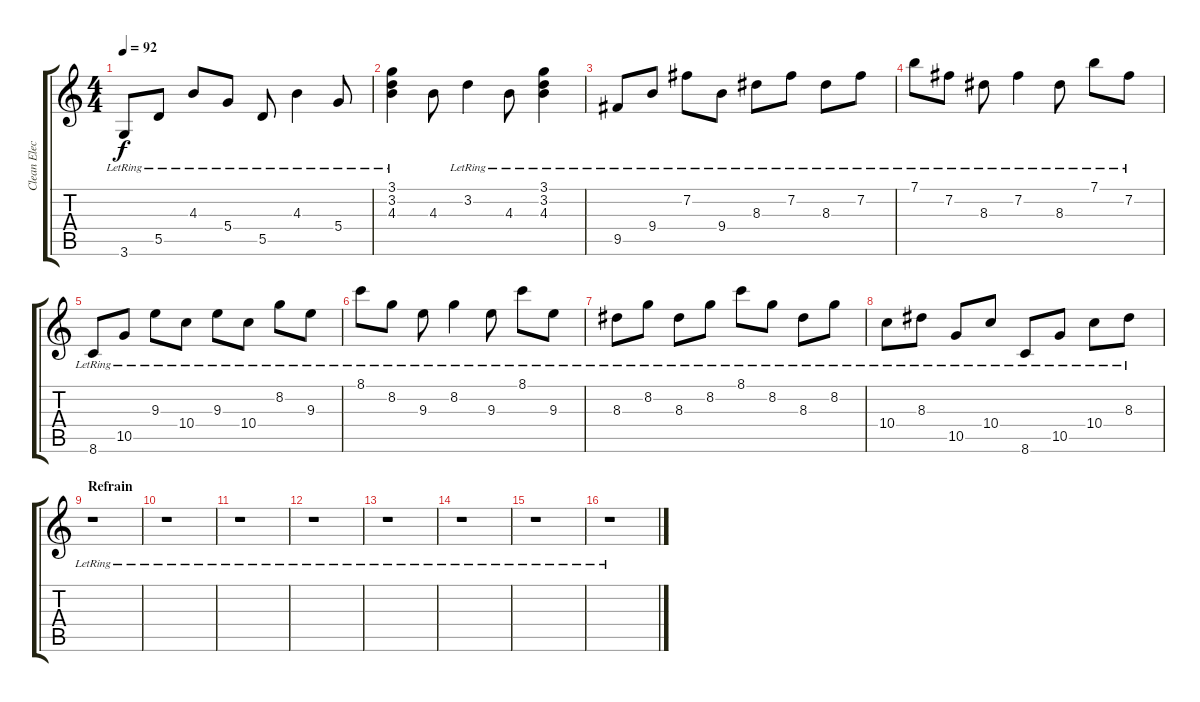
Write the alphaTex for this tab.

\track ("Clean Electric" "Clean Elec") {instrument electricguitarclean}
\staff {score tabs}
\tuning (E4 B3 G3 D3 A2 E2) {hide}
\ts (4 4)
\tempo 92
\clef g2
\ks c
3.6{lr}.8{dy f} 5.5{lr}.8 4.3{lr}.8 5.4{lr}.8 5.5{lr}.8 4.3{lr}.4 5.4{lr}.8 |
(3.1{lr} 3.2{lr} 4.3{lr}).4 4.3.8 3.2{lr}.4 4.3{lr}.8 (3.1{lr} 3.2{lr} 4.3{lr}).4 |
9.5{lr}.8 9.4{lr}.8 7.2{lr}.8 9.4{lr}.8 8.3{lr}.8 7.2{lr}.8 8.3{lr}.8 7.2{lr}.8 |
7.1{lr}.8 7.2{lr}.8 8.3{lr}.8 7.2{lr}.4 8.3{lr}.8 7.1{lr}.8 7.2{lr}.8 |
8.6{lr}.8 10.5{lr}.8 9.3{lr}.8 10.4{lr}.8 9.3{lr}.8 10.4{lr}.8 8.2{lr}.8 9.3{lr}.8 |
8.1{lr}.8 8.2{lr}.8 9.3{lr}.8 8.2{lr}.4 9.3{lr}.8 8.1{lr}.8 9.3{lr}.8 |
8.3{lr}.8 8.2{lr}.8 8.3{lr}.8 8.2{lr}.8 8.1{lr}.8 8.2{lr}.8 8.3{lr}.8 8.2{lr}.8 |
10.4{lr}.8 8.3{lr}.8 10.5{lr}.8 10.4{lr}.8 8.6{lr}.8 10.5{lr}.8 10.4{lr}.8 8.3{lr}.8 |
\section ("" "Refrain")
r.1 |
r.1 |
r.1 |
r.1 |
r.1 |
r.1 |
r.1 |
r.1
